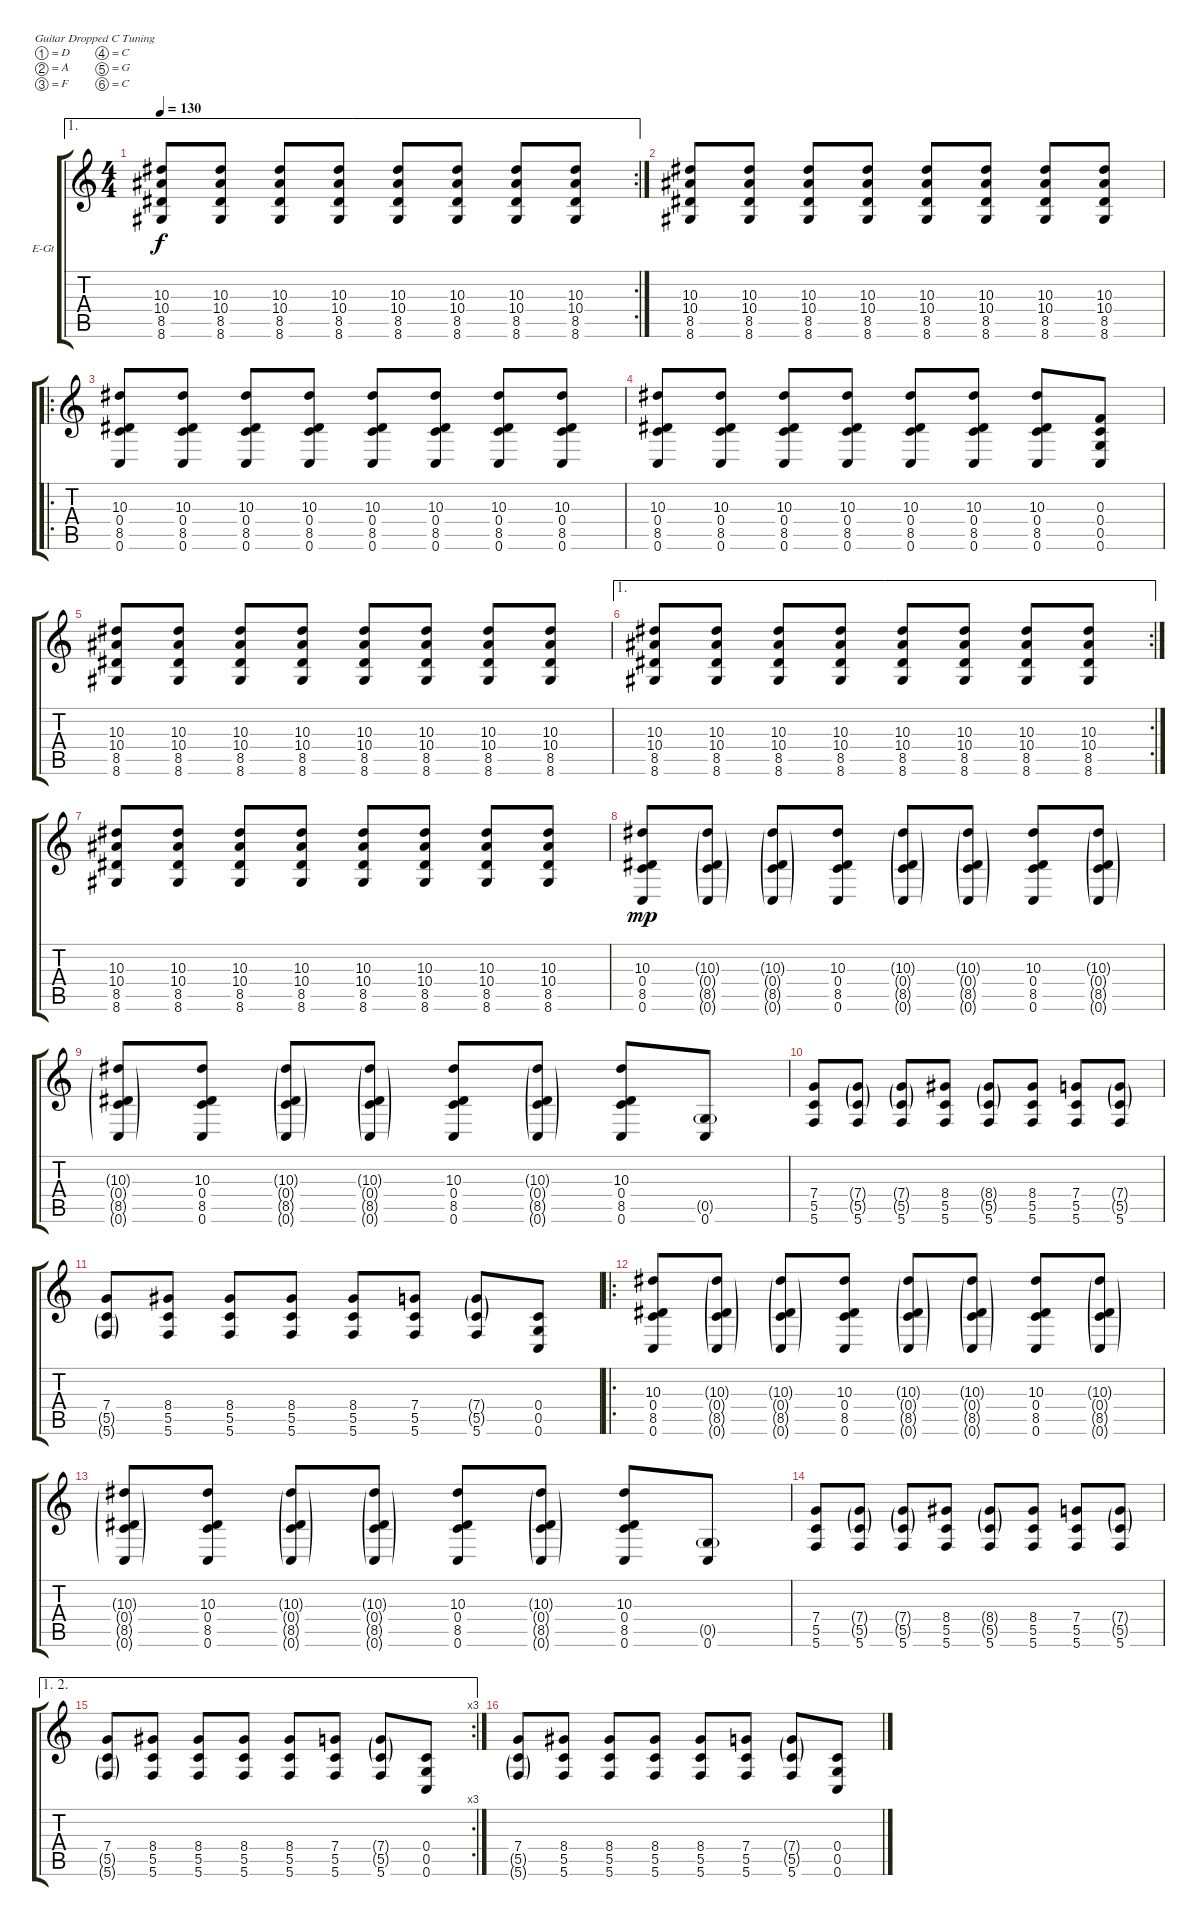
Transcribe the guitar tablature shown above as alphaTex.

\defaultSystemsLayout 4
\bracketExtendMode groupsimilarinstruments
\firstSystemTrackNameOrientation horizontal
\otherSystemsTrackNameOrientation horizontal
\track ("Electric Guitar" "E-Gt") {instrument overdrivenguitar}
\staff {score tabs}
\tuning (D4 A3 F3 C3 G2 C2)
\ae 1
\rc 2
\ts (4 4)
\tempo 130
\clef g2
\ks c
(8.6 8.5 10.4 10.3).8{dy f} (8.6 8.5 10.4 10.3).8 (8.6 8.5 10.4 10.3).8 (8.6 8.5 10.4 10.3).8 (8.6 8.5 10.4 10.3).8 (8.6 8.5 10.4 10.3).8 (8.6 8.5 10.4 10.3).8 (8.6 8.5 10.4 10.3).8 |
(8.6 8.5 10.4 10.3).8 (8.6 8.5 10.4 10.3).8 (8.6 8.5 10.4 10.3).8 (8.6 8.5 10.4 10.3).8 (8.6 8.5 10.4 10.3).8 (8.6 8.5 10.4 10.3).8 (8.6 8.5 10.4 10.3).8 (8.6 8.5 10.4 10.3).8 |
\ro
(0.6 8.5 0.4 10.3).8 (0.6 8.5 0.4 10.3).8 (0.6 8.5 0.4 10.3).8 (0.6 8.5 0.4 10.3).8 (0.6 8.5 0.4 10.3).8 (0.6 8.5 0.4 10.3).8 (0.6 8.5 0.4 10.3).8 (0.6 8.5 0.4 10.3).8 |
(0.6 8.5 0.4 10.3).8 (0.6 8.5 0.4 10.3).8 (0.6 8.5 0.4 10.3).8 (0.6 8.5 0.4 10.3).8 (0.6 8.5 0.4 10.3).8 (0.6 8.5 0.4 10.3).8 (0.6 8.5 0.4 10.3).8 (0.6 0.5 0.4 0.3).8 |
(8.6 8.5 10.4 10.3).8 (8.6 8.5 10.4 10.3).8 (8.6 8.5 10.4 10.3).8 (8.6 8.5 10.4 10.3).8 (8.6 8.5 10.4 10.3).8 (8.6 8.5 10.4 10.3).8 (8.6 8.5 10.4 10.3).8 (8.6 8.5 10.4 10.3).8 |
\ae 1
\rc 2
(8.6 8.5 10.4 10.3).8 (8.6 8.5 10.4 10.3).8 (8.6 8.5 10.4 10.3).8 (8.6 8.5 10.4 10.3).8 (8.6 8.5 10.4 10.3).8 (8.6 8.5 10.4 10.3).8 (8.6 8.5 10.4 10.3).8 (8.6 8.5 10.4 10.3).8 |
(8.6 8.5 10.4 10.3).8 (8.6 8.5 10.4 10.3).8 (8.6 8.5 10.4 10.3).8 (8.6 8.5 10.4 10.3).8 (8.6 8.5 10.4 10.3).8 (8.6 8.5 10.4 10.3).8 (8.6 8.5 10.4 10.3).8 (8.6 8.5 10.4 10.3).8 |
(0.6 8.5 0.4 10.3).8{dy mp} (0.6{g} 8.5{g} 0.4{g} 10.3{g}).8 (0.6{g} 8.5{g} 0.4{g} 10.3{g}).8 (0.6 8.5 0.4 10.3).8 (0.6{g} 8.5{g} 0.4{g} 10.3{g}).8 (0.6{g} 8.5{g} 0.4{g} 10.3{g}).8 (0.6 8.5 0.4 10.3).8 (0.6{g} 8.5{g} 0.4{g} 10.3{g}).8 |
(0.6{g} 8.5{g} 0.4{g} 10.3{g}).8 (0.6 8.5 0.4 10.3).8 (0.6{g} 8.5{g} 0.4{g} 10.3{g}).8 (0.6{g} 8.5{g} 0.4{g} 10.3{g}).8 (0.6 8.5 0.4 10.3).8 (0.6{g} 8.5{g} 0.4{g} 10.3{g}).8 (0.6 8.5 0.4 10.3).8 (0.6 0.5{g}).8 |
(5.6 5.5 7.4).8 (5.6 5.5{g} 7.4{g}).8 (5.6 5.5{g} 7.4{g}).8 (5.6 5.5 8.4).8 (5.6 5.5{g} 8.4{g}).8 (5.6 5.5 8.4).8 (5.6 5.5 7.4).8 (5.6 5.5{g} 7.4{g}).8 |
(5.6{g} 5.5{g} 7.4).8 (5.6 5.5 8.4).8 (5.6 5.5 8.4).8 (5.6 5.5 8.4).8 (5.6 5.5 8.4).8 (5.6 5.5 7.4).8 (5.6 5.5{g} 7.4{g}).8 (0.6 0.5 0.4).8 |
\ro
(0.6 8.5 0.4 10.3).8 (0.6{g} 8.5{g} 0.4{g} 10.3{g}).8 (0.6{g} 8.5{g} 0.4{g} 10.3{g}).8 (0.6 8.5 0.4 10.3).8 (0.6{g} 8.5{g} 0.4{g} 10.3{g}).8 (0.6{g} 8.5{g} 0.4{g} 10.3{g}).8 (0.6 8.5 0.4 10.3).8 (0.6{g} 8.5{g} 0.4{g} 10.3{g}).8 |
(0.6{g} 8.5{g} 0.4{g} 10.3{g}).8 (0.6 8.5 0.4 10.3).8 (0.6{g} 8.5{g} 0.4{g} 10.3{g}).8 (0.6{g} 8.5{g} 0.4{g} 10.3{g}).8 (0.6 8.5 0.4 10.3).8 (0.6{g} 8.5{g} 0.4{g} 10.3{g}).8 (0.6 8.5 0.4 10.3).8 (0.6 0.5{g}).8 |
(5.6 5.5 7.4).8 (5.6 5.5{g} 7.4{g}).8 (5.6 5.5{g} 7.4{g}).8 (5.6 5.5 8.4).8 (5.6 5.5{g} 8.4{g}).8 (5.6 5.5 8.4).8 (5.6 5.5 7.4).8 (5.6 5.5{g} 7.4{g}).8 |
\ae (1 2)
\rc 3
(5.6{g} 5.5{g} 7.4).8 (5.6 5.5 8.4).8 (5.6 5.5 8.4).8 (5.6 5.5 8.4).8 (5.6 5.5 8.4).8 (5.6 5.5 7.4).8 (5.6 5.5{g} 7.4{g}).8 (0.6 0.5 0.4).8 |
(5.6{g} 5.5{g} 7.4).8 (5.6 5.5 8.4).8 (5.6 5.5 8.4).8 (5.6 5.5 8.4).8 (5.6 5.5 8.4).8 (5.6 5.5 7.4).8 (5.6 5.5{g} 7.4{g}).8 (0.6 0.5 0.4).8
